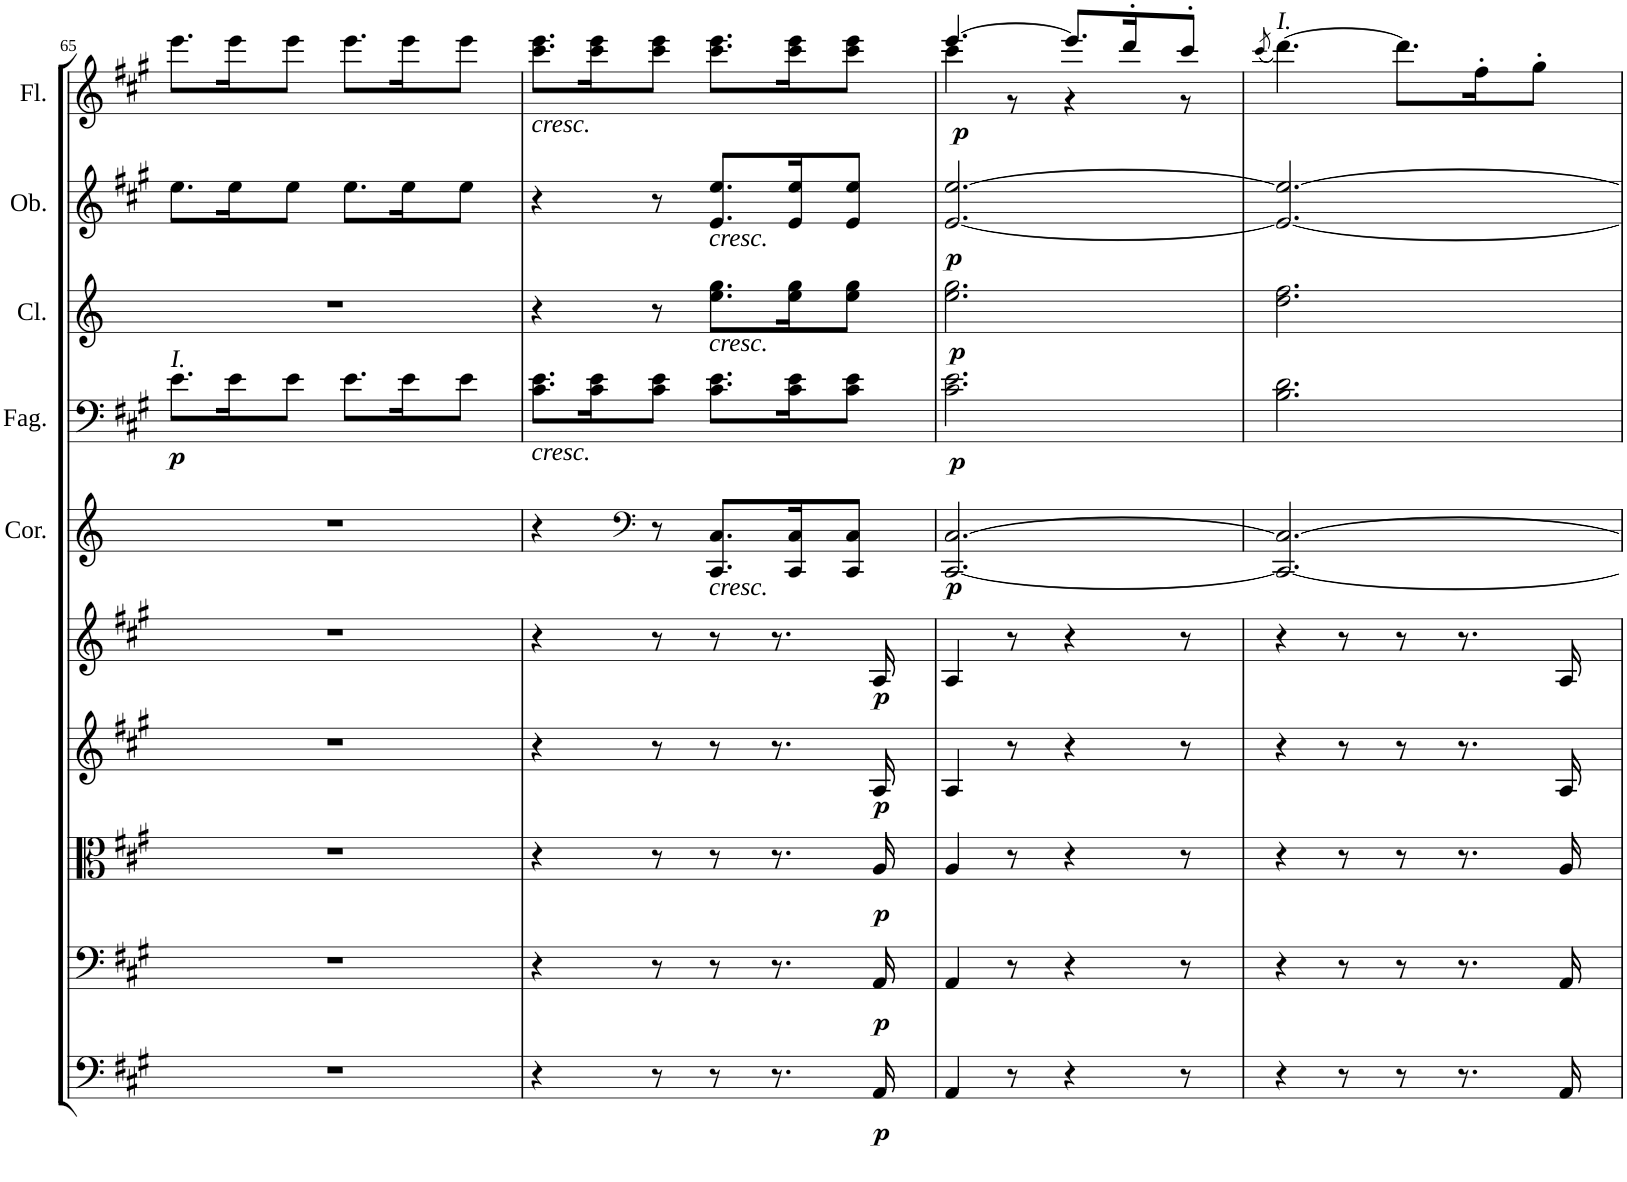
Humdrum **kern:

**kern	**dynam	**kern	**dynam	**kern	**dynam	**kern	**dynam	**kern	**dynam	**kern	**dynam	**kern	**dynam	**kern	**dynam	**kern	**dynam	**kern	**dynam
*part10	*part10	*part9	*part9	*part8	*part8	*part7	*part7	*part6	*part6	*part5	*part5	*part4	*part4	*part3	*part3	*part2	*part2	*part1	*part1
*staff10	*staff10	*staff9	*staff9	*staff8	*staff8	*staff7	*staff7	*staff6	*staff6	*staff5	*staff5	*staff4	*staff4	*staff3	*staff3	*staff2	*staff2	*staff1	*staff1
*I"Basso	*	*I"Violoncello	*	*I"Viola	*	*I"Violino II	*	*I"Violino I	*	*I"Corni in A	*	*I"Fagotti	*	*I"Clarinetti in A	*	*I"Oboi	*	*I"Flauti	*
*	*	*	*	*	*	*	*	*	*	*I'Cor.	*	*I'Fag.	*	*I'Cl.	*	*I'Ob.	*	*I'Fl.	*
!!LO:PB:g=z
*clefF4	*	*clefF4	*	*clefC3	*	*clefG2	*	*clefG2	*	*clefG2	*	*clefF4	*	*clefG2	*	*clefG2	*	*clefG2	*
*Trd7c12	*	*	*	*	*	*	*	*	*	*Trd2c3	*	*	*	*Trd2c3	*	*	*	*	*
*k[f#c#g#]	*	*k[f#c#g#]	*	*k[f#c#g#]	*	*k[f#c#g#]	*	*k[f#c#g#]	*	*k[]	*	*k[f#c#g#]	*	*k[]	*	*k[f#c#g#]	*	*k[f#c#g#]	*
*M6/8	*	*M6/8	*	*M6/8	*	*M6/8	*	*M6/8	*	*M6/8	*	*M6/8	*	*M6/8	*	*M6/8	*	*M6/8	*
=65	=65	=65	=65	=65	=65	=65	=65	=65	=65	=65	=65	=65	=65	=65	=65	=65	=65	=65	=65
!	!	!	!	!	!	!	!	!	!	!	!	!LO:TX:a:i:t=I.	!	!	!	!	!	!	!
!	!	!	!	!	!	!	!	!	!	!	!	!	!LO:DY:b	!	!	!	!	!	!
2.r	.	2.r	.	2.r	.	2.r	.	2.r	.	2.r	.	8.e\L	p	2.r	.	8.ee\L	.	8.eee\L	.
.	.	.	.	.	.	.	.	.	.	.	.	16e\K	.	.	.	16ee\K	.	16eee\K	.
.	.	.	.	.	.	.	.	.	.	.	.	8e\J	.	.	.	8ee\J	.	8eee\J	.
.	.	.	.	.	.	.	.	.	.	.	.	8.e\L	.	.	.	8.ee\L	.	8.eee\L	.
.	.	.	.	.	.	.	.	.	.	.	.	16e\K	.	.	.	16ee\K	.	16eee\K	.
.	.	.	.	.	.	.	.	.	.	.	.	8e\J	.	.	.	8ee\J	.	8eee\J	.
=66	=66	=66	=66	=66	=66	=66	=66	=66	=66	=66	=66	=66	=66	=66	=66	=66	=66	=66	=66
!	!	!	!	!	!	!	!	!	!	!	!	!	!	!	!	!	!	!LO:TX:b:i:t=cresc.	!
!	!	!	!	!	!	!	!	!	!	!	!	!LO:TX:b:i:t=cresc.	!	!	!	!	!	!	!
4r	.	4r	.	4r	.	4r	.	4r	.	4r	.	8.c#\ 8.e\L	.	4r	.	4r	.	8.ccc#\ 8.eee\L	.
.	.	.	.	.	.	.	.	.	.	.	.	16c#\ 16e\K	.	.	.	.	.	16ccc#\ 16eee\K	.
*	*	*	*	*	*	*	*	*	*	*clefF4	*	*	*	*	*	*	*	*	*
8r	.	8r	.	8r	.	8r	.	8r	.	8r	.	8c#\ 8e\J	.	8r	.	8r	.	8ccc#\ 8eee\J	.
!	!	!	!	!	!	!	!	!	!	!	!	!	!	!	!	!LO:TX:b:i:t=cresc.	!	!	!
!	!	!	!	!	!	!	!	!	!	!	!	!	!	!LO:TX:b:i:t=cresc.	!	!	!	!	!
!	!	!	!	!	!	!	!	!	!	!LO:TX:b:i:t=cresc.	!	!	!	!	!	!	!	!	!
8r	.	8r	.	8r	.	8r	.	8r	.	8.CC/ 8.C/L	.	8.c#\ 8.e\L	.	8.ee\ 8.gg\L	.	8.e/ 8.ee/L	.	8.ccc#\ 8.eee\L	.
8.r	.	8.r	.	8.r	.	8.r	.	8.r	.	.	.	.	.	.	.	.	.	.	.
.	.	.	.	.	.	.	.	.	.	16CC/ 16C/K	.	16c#\ 16e\K	.	16ee\ 16gg\K	.	16e/ 16ee/K	.	16ccc#\ 16eee\K	.
.	.	.	.	.	.	.	.	.	.	8CC/ 8C/J	.	8c#\ 8e\J	.	8ee\ 8gg\J	.	8e/ 8ee/J	.	8ccc#\ 8eee\J	.
!	!LO:DY:b	!	!LO:DY:b	!	!LO:DY:b	!	!LO:DY:b	!	!LO:DY:b	!	!	!	!	!	!	!	!	!	!
16AA/	p	16AA/	p	16A/	p	16A/	p	16A/	p	.	.	.	.	.	.	.	.	.	.
=67	=67	=67	=67	=67	=67	=67	=67	=67	=67	=67	=67	=67	=67	=67	=67	=67	=67	=67	=67
*	*	*	*	*	*	*	*	*	*	*	*	*	*	*	*	*	*	*^	*
!	!	!	!	!	!	!	!	!	!	!	!LO:DY:b	!	!LO:DY:b	!	!LO:DY:b	!	!LO:DY:b	!	!	!LO:DY:b
4AA/	.	4AA/	.	4A/	.	4A/	.	4A/	.	[2.CC/ [2.C/	p	2.c#\ 2.e\	p	2.ee\ 2.gg\	p	[2.e/ [2.ee/	p	[4.eee/	4ccc#\	p
8r	.	8r	.	8r	.	8r	.	8r	.	.	.	.	.	.	.	.	.	.	8r	.
4r	.	4r	.	4r	.	4r	.	4r	.	.	.	.	.	.	.	.	.	8.eee/L]	4r	.
.	.	.	.	.	.	.	.	.	.	.	.	.	.	.	.	.	.	16ddd'/K	.	.
8r	.	8r	.	8r	.	8r	.	8r	.	.	.	.	.	.	.	.	.	8ccc#'/J	8r	.
*	*	*	*	*	*	*	*	*	*	*	*	*	*	*	*	*	*	*v	*v	*
=68	=68	=68	=68	=68	=68	=68	=68	=68	=68	=68	=68	=68	=68	=68	=68	=68	=68	=68	=68
.	.	.	.	.	.	.	.	.	.	.	.	.	.	.	.	.	.	(8qccc#/	.
!	!	!	!	!	!	!	!	!	!	!	!	!	!	!	!	!	!	!LO:TX:a:i:t=I.	!
4r	.	4r	.	4r	.	4r	.	4r	.	2.CC/_ 2.C/_	.	2.B\ 2.d\	.	2.dd\ 2.ff\	.	2.e/_ 2.ee/_	.	[4.ddd\)	.
8r	.	8r	.	8r	.	8r	.	8r	.	.	.	.	.	.	.	.	.	.	.
8r	.	8r	.	8r	.	8r	.	8r	.	.	.	.	.	.	.	.	.	8.ddd\L]	.
8.r	.	8.r	.	8.r	.	8.r	.	8.r	.	.	.	.	.	.	.	.	.	.	.
.	.	.	.	.	.	.	.	.	.	.	.	.	.	.	.	.	.	16ff#'\K	.
.	.	.	.	.	.	.	.	.	.	.	.	.	.	.	.	.	.	8gg#'\J	.
16AA/	.	16AA/	.	16A/	.	16A/	.	16A/	.	.	.	.	.	.	.	.	.	.	.
=	=	=	=	=	=	=	=	=	=	=	=	=	=	=	=	=	=	=	=
*-	*-	*-	*-	*-	*-	*-	*-	*-	*-	*-	*-	*-	*-	*-	*-	*-	*-	*-	*-
